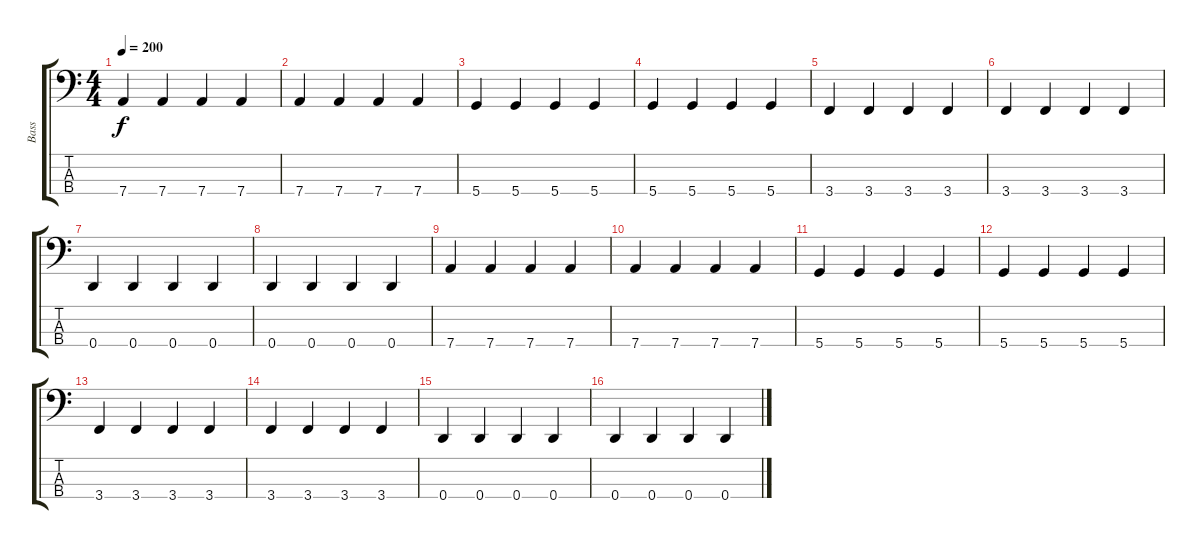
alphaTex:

\track ("Bass" "Bass") {instrument electricbassfinger}
\staff {score tabs}
\tuning (G2 D2 A1 D1) {hide}
\ts (4 4)
\tempo 200
\clef f4
\ks c
7.4.4{dy f} 7.4.4 7.4.4 7.4.4 |
7.4.4 7.4.4 7.4.4 7.4.4 |
5.4.4 5.4.4 5.4.4 5.4.4 |
5.4.4 5.4.4 5.4.4 5.4.4 |
3.4.4 3.4.4 3.4.4 3.4.4 |
3.4.4 3.4.4 3.4.4 3.4.4 |
0.4.4 0.4.4 0.4.4 0.4.4 |
0.4.4 0.4.4 0.4.4 0.4.4 |
7.4.4 7.4.4 7.4.4 7.4.4 |
7.4.4 7.4.4 7.4.4 7.4.4 |
5.4.4 5.4.4 5.4.4 5.4.4 |
5.4.4 5.4.4 5.4.4 5.4.4 |
3.4.4 3.4.4 3.4.4 3.4.4 |
3.4.4 3.4.4 3.4.4 3.4.4 |
0.4.4 0.4.4 0.4.4 0.4.4 |
0.4.4 0.4.4 0.4.4 0.4.4
